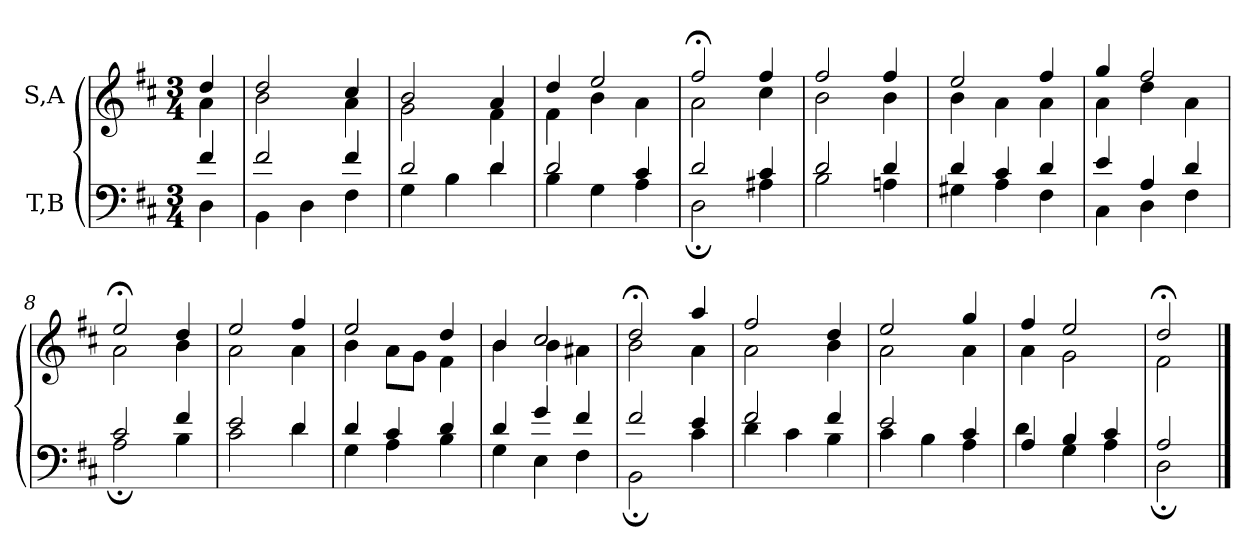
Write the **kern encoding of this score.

**kern	**kern
*part2	*part1
*staff2	*staff1
*I"T,B	*I"S,A
*clefF4	*clefG2
*k[f#c#]	*k[f#c#]
*M3/4	*M3/4
=	=
*^	*^
4f#	4D	4dd	4a
=1	=1	=1	=1
2f#	4BB	2dd	2b
.	4D	.	.
4f#	4F#	4cc#	4a
=2	=2	=2	=2
2d	4G	2b	2g
.	4B	.	.
4d	4d	4a	4f#
=3	=3	=3	=3
2d	4B	4dd	4f#
.	4G	2ee	4b
4c#	4A	.	4a
=4	=4	=4	=4
2d	2D;	2ff#;<	2a
4c#	4A#X	4ff#	4cc#
=5	=5	=5	=5
2d	2B	2ff#	2b
4d	4An	4ff#	4b
=6	=6	=6	=6
4d	4G#X	2ee	4b
4c#	4A	.	4a
4d	4F#	4ff#	4a
=7	=7	=7	=7
4e	4C#	4gg	4a
4A	4D	2ff#	4dd
4d	4F#	.	4a
=8	=8	=8	=8
2c#	2A;	2ee;<	2a
4f#	4B	4dd	4b
=9	=9	=9	=9
2e	2c#	2ee	2a
4d	4d	4ff#	4a
=10	=10	=10	=10
4d	4G	2ee	4b
4c#	4A	.	8aL
.	.	.	8gJ
4d	4B	4dd	4f#
=11	=11	=11	=11
4d	4G	4b	4b
4g	4E	2cc#	4b
4f#	4F#	.	4a#X
=12	=12	=12	=12
2f#	2BB;	2dd;<	2b
4e	4c#	4aa	4a
=13	=13	=13	=13
2f#	4d	2ff#	2a
.	4c#	.	.
4f#	4B	4dd	4b
=14	=14	=14	=14
2e	4c#	2ee	2a
.	4B	.	.
4c#	4A	4gg	4a
=15	=15	=15	=15
4A	4d	4ff#	4a
4B	4G	2ee	2g
4c#	4A	.	.
=16	=16	=16	=16
2A	2D;	2dd;<	2f#
*v	*v	*	*
*	*v	*v
==	==
*-	*-
